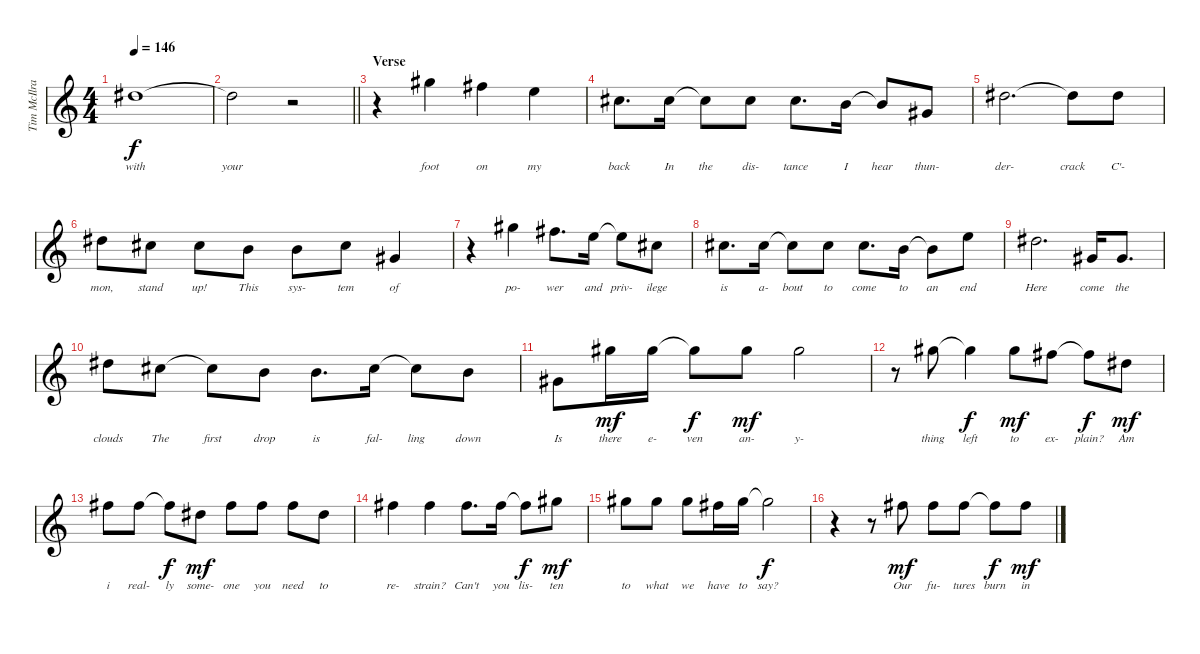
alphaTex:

\track ("Tim McIlrath - Vocals" "Tim McIlra") {instrument distortionguitar}
\staff {score}
\tuning (Eb4 Bb3 Gb3 Db3 Ab2 Eb2) {hide}
\ts (4 4)
\tempo 146
\clef g2
\ks c
5.2.1{lyrics (0 "with") lyrics (1 "") lyrics (2 "") lyrics (3 "") lyrics (4 "") dy f} |
\barLineRight lightlight
5.2{t}.2{lyrics (0 "your") lyrics (1 "") lyrics (2 "") lyrics (3 "") lyrics (4 "")} r.2 |
\section ("" "Verse")
r.4 5.1.4{lyrics (0 "foot") lyrics (1 "") lyrics (2 "") lyrics (3 "") lyrics (4 "")} 3.1.4{lyrics (0 "on") lyrics (1 "") lyrics (2 "") lyrics (3 "") lyrics (4 "")} 1.1.4{lyrics (0 "my") lyrics (1 "") lyrics (2 "") lyrics (3 "") lyrics (4 "")} |
3.2.8{d lyrics (0 "back") lyrics (1 "") lyrics (2 "") lyrics (3 "") lyrics (4 "")} 3.2.16{lyrics (0 "In") lyrics (1 "") lyrics (2 "") lyrics (3 "") lyrics (4 "")} 3.2{t}.8{lyrics (0 "the") lyrics (1 "") lyrics (2 "") lyrics (3 "") lyrics (4 "")} 3.2.8{lyrics (0 "dis-") lyrics (1 "") lyrics (2 "") lyrics (3 "") lyrics (4 "")} 3.2.8{d lyrics (0 "tance") lyrics (1 "") lyrics (2 "") lyrics (3 "") lyrics (4 "")} 1.2.16{lyrics (0 "I") lyrics (1 "") lyrics (2 "") lyrics (3 "") lyrics (4 "")} 1.2{t}.8{lyrics (0 "hear") lyrics (1 "") lyrics (2 "") lyrics (3 "") lyrics (4 "")} 2.3.8{lyrics (0 "thun-") lyrics (1 "") lyrics (2 "") lyrics (3 "") lyrics (4 "")} |
5.2.2{d lyrics (0 "der-") lyrics (1 "") lyrics (2 "") lyrics (3 "") lyrics (4 "")} 5.2{t}.8{lyrics (0 "crack") lyrics (1 "") lyrics (2 "") lyrics (3 "") lyrics (4 "")} 5.2.8{lyrics (0 "C'-") lyrics (1 "") lyrics (2 "") lyrics (3 "") lyrics (4 "")} |
5.2.8{lyrics (0 "mon,") lyrics (1 "") lyrics (2 "") lyrics (3 "") lyrics (4 "")} 3.2.8{lyrics (0 "stand") lyrics (1 "") lyrics (2 "") lyrics (3 "") lyrics (4 "")} 3.2.8{lyrics (0 "up!") lyrics (1 "") lyrics (2 "") lyrics (3 "") lyrics (4 "")} 1.2.8{lyrics (0 "This") lyrics (1 "") lyrics (2 "") lyrics (3 "") lyrics (4 "")} 1.2.8{lyrics (0 "sys-") lyrics (1 "") lyrics (2 "") lyrics (3 "") lyrics (4 "")} 3.2.8{lyrics (0 "tem") lyrics (1 "") lyrics (2 "") lyrics (3 "") lyrics (4 "")} 2.3.4{lyrics (0 "of") lyrics (1 "") lyrics (2 "") lyrics (3 "") lyrics (4 "")} |
r.4 5.1.4{lyrics (0 "po-") lyrics (1 "") lyrics (2 "") lyrics (3 "") lyrics (4 "")} 3.1.8{d lyrics (0 "wer") lyrics (1 "") lyrics (2 "") lyrics (3 "") lyrics (4 "")} 1.1.16{lyrics (0 "and") lyrics (1 "") lyrics (2 "") lyrics (3 "") lyrics (4 "")} 1.1{t}.8{lyrics (0 "priv-") lyrics (1 "") lyrics (2 "") lyrics (3 "") lyrics (4 "")} 3.2.8{lyrics (0 "ilege") lyrics (1 "") lyrics (2 "") lyrics (3 "") lyrics (4 "")} |
3.2.8{d lyrics (0 "is") lyrics (1 "") lyrics (2 "") lyrics (3 "") lyrics (4 "")} 3.2.16{lyrics (0 "a-") lyrics (1 "") lyrics (2 "") lyrics (3 "") lyrics (4 "")} 3.2{t}.8{lyrics (0 "bout") lyrics (1 "") lyrics (2 "") lyrics (3 "") lyrics (4 "")} 3.2.8{lyrics (0 "to") lyrics (1 "") lyrics (2 "") lyrics (3 "") lyrics (4 "")} 3.2.8{d lyrics (0 "come") lyrics (1 "") lyrics (2 "") lyrics (3 "") lyrics (4 "")} 5.3.16{lyrics (0 "to") lyrics (1 "") lyrics (2 "") lyrics (3 "") lyrics (4 "")} 5.3{t}.8{lyrics (0 "an") lyrics (1 "") lyrics (2 "") lyrics (3 "") lyrics (4 "")} 6.2.8{lyrics (0 "end") lyrics (1 "") lyrics (2 "") lyrics (3 "") lyrics (4 "")} |
5.2.2{d lyrics (0 "Here") lyrics (1 "") lyrics (2 "") lyrics (3 "") lyrics (4 "")} 2.3.16{lyrics (0 "come") lyrics (1 "") lyrics (2 "") lyrics (3 "") lyrics (4 "")} 2.3.8{d lyrics (0 "the") lyrics (1 "") lyrics (2 "") lyrics (3 "") lyrics (4 "")} |
5.2.8{lyrics (0 "clouds") lyrics (1 "") lyrics (2 "") lyrics (3 "") lyrics (4 "")} 3.2.8{lyrics (0 "The") lyrics (1 "") lyrics (2 "") lyrics (3 "") lyrics (4 "")} 3.2{t}.8{lyrics (0 "first") lyrics (1 "") lyrics (2 "") lyrics (3 "") lyrics (4 "")} 1.2.8{lyrics (0 "drop") lyrics (1 "") lyrics (2 "") lyrics (3 "") lyrics (4 "")} 1.2.8{d lyrics (0 "is") lyrics (1 "") lyrics (2 "") lyrics (3 "") lyrics (4 "")} 3.2.16{lyrics (0 "fal-") lyrics (1 "") lyrics (2 "") lyrics (3 "") lyrics (4 "")} 3.2{t}.8{lyrics (0 "ling") lyrics (1 "") lyrics (2 "") lyrics (3 "") lyrics (4 "")} 1.2.8{lyrics (0 "down") lyrics (1 "") lyrics (2 "") lyrics (3 "") lyrics (4 "")} |
2.3.8{lyrics (0 "Is") lyrics (1 "") lyrics (2 "") lyrics (3 "") lyrics (4 "")} 10.2.16{lyrics (0 "there") lyrics (1 "") lyrics (2 "") lyrics (3 "") lyrics (4 "") dy mf} 10.2.16{lyrics (0 "e-") lyrics (1 "") lyrics (2 "") lyrics (3 "") lyrics (4 "")} 10.2{t}.8{lyrics (0 "ven") lyrics (1 "") lyrics (2 "") lyrics (3 "") lyrics (4 "") dy f} 10.2.8{lyrics (0 "an-") lyrics (1 "") lyrics (2 "") lyrics (3 "") lyrics (4 "") dy mf} 10.2.2{lyrics (0 "y-") lyrics (1 "") lyrics (2 "") lyrics (3 "") lyrics (4 "")} |
r.8 10.2.8{lyrics (0 "thing") lyrics (1 "") lyrics (2 "") lyrics (3 "") lyrics (4 "")} 10.2{t}.4{lyrics (0 "left") lyrics (1 "") lyrics (2 "") lyrics (3 "") lyrics (4 "") dy f} 10.2.8{lyrics (0 "to") lyrics (1 "") lyrics (2 "") lyrics (3 "") lyrics (4 "") dy mf} 8.2.8{lyrics (0 "ex-") lyrics (1 "") lyrics (2 "") lyrics (3 "") lyrics (4 "")} 8.2{t}.8{lyrics (0 "plain?") lyrics (1 "") lyrics (2 "") lyrics (3 "") lyrics (4 "") dy f} 5.2.8{lyrics (0 "Am") lyrics (1 "") lyrics (2 "") lyrics (3 "") lyrics (4 "") dy mf} |
8.2.8{lyrics (0 "i") lyrics (1 "") lyrics (2 "") lyrics (3 "") lyrics (4 "")} 8.2.8{lyrics (0 "real-") lyrics (1 "") lyrics (2 "") lyrics (3 "") lyrics (4 "")} 8.2{t}.8{lyrics (0 "ly") lyrics (1 "") lyrics (2 "") lyrics (3 "") lyrics (4 "") dy f} 5.2.8{lyrics (0 "some-") lyrics (1 "") lyrics (2 "") lyrics (3 "") lyrics (4 "") dy mf} 8.2.8{lyrics (0 "one") lyrics (1 "") lyrics (2 "") lyrics (3 "") lyrics (4 "")} 8.2.8{lyrics (0 "you") lyrics (1 "") lyrics (2 "") lyrics (3 "") lyrics (4 "")} 8.2.8{lyrics (0 "need") lyrics (1 "") lyrics (2 "") lyrics (3 "") lyrics (4 "")} 5.2.8{lyrics (0 "to") lyrics (1 "") lyrics (2 "") lyrics (3 "") lyrics (4 "")} |
8.2.4{lyrics (0 "re-") lyrics (1 "") lyrics (2 "") lyrics (3 "") lyrics (4 "")} 8.2.4{lyrics (0 "strain?") lyrics (1 "") lyrics (2 "") lyrics (3 "") lyrics (4 "")} 8.2.8{d lyrics (0 "Can't") lyrics (1 "") lyrics (2 "") lyrics (3 "") lyrics (4 "")} 8.2.16{lyrics (0 "you") lyrics (1 "") lyrics (2 "") lyrics (3 "") lyrics (4 "")} 8.2{t}.8{lyrics (0 "lis-") lyrics (1 "") lyrics (2 "") lyrics (3 "") lyrics (4 "") dy f} 10.2.8{lyrics (0 "ten") lyrics (1 "") lyrics (2 "") lyrics (3 "") lyrics (4 "") dy mf} |
10.2.8{lyrics (0 "to") lyrics (1 "") lyrics (2 "") lyrics (3 "") lyrics (4 "")} 10.2.8{lyrics (0 "what") lyrics (1 "") lyrics (2 "") lyrics (3 "") lyrics (4 "")} 10.2.8{lyrics (0 "we") lyrics (1 "") lyrics (2 "") lyrics (3 "") lyrics (4 "")} 8.2.16{lyrics (0 "have") lyrics (1 "") lyrics (2 "") lyrics (3 "") lyrics (4 "")} 10.2.16{lyrics (0 "to") lyrics (1 "") lyrics (2 "") lyrics (3 "") lyrics (4 "")} 10.2{t}.2{lyrics (0 "say?") lyrics (1 "") lyrics (2 "") lyrics (3 "") lyrics (4 "") dy f} |
r.4 r.8 8.2.8{lyrics (0 "Our") lyrics (1 "") lyrics (2 "") lyrics (3 "") lyrics (4 "") dy mf} 8.2.8{lyrics (0 "fu-") lyrics (1 "") lyrics (2 "") lyrics (3 "") lyrics (4 "")} 8.2.8{lyrics (0 "tures") lyrics (1 "") lyrics (2 "") lyrics (3 "") lyrics (4 "")} 8.2{t}.8{lyrics (0 "burn") lyrics (1 "") lyrics (2 "") lyrics (3 "") lyrics (4 "") dy f} 8.2.8{lyrics (0 "in") lyrics (1 "") lyrics (2 "") lyrics (3 "") lyrics (4 "") dy mf}
